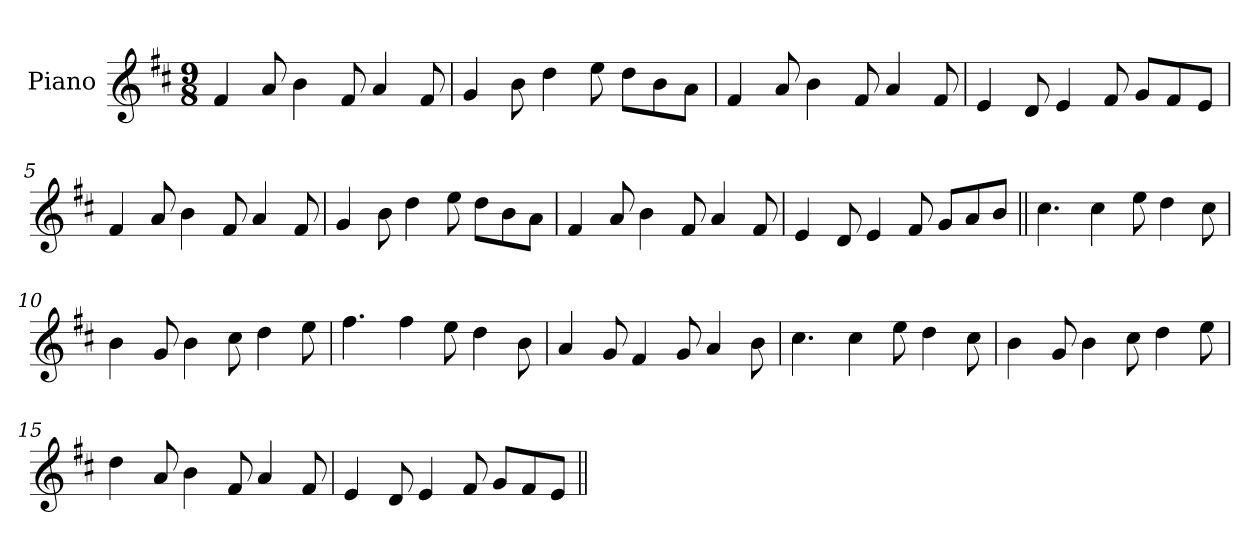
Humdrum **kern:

**kern
*part1
*staff1
*I"Piano
*I'Pno
*clefG2
*k[f#c#]
*D:
*M9/8
=1
4f#/
8a/
4b\
8f#/
4a/
8f#/
=2
4g/
8b\
4dd\
8ee\
8dd\L
8b\
8a\J
=3
4f#/
8a/
4b\
8f#/
4a/
8f#/
=4
4e/
8d/
4e/
8f#/
8g/L
8f#/
8e/J
=5
4f#/
8a/
4b\
8f#/
4a/
8f#/
=6
4g/
8b\
4dd\
8ee\
8dd\L
8b\
8a\J
=7
4f#/
8a/
4b\
8f#/
4a/
8f#/
=8
4e/
8d/
4e/
8f#/
8g/L
8a/
8b/J
=9||
4.cc#\
4cc#\
8ee\
4dd\
8cc#\
=10
4b\
8g/
4b\
8cc#\
4dd\
8ee\
=11
4.ff#\
4ff#\
8ee\
4dd\
8b\
=12
4a/
8g/
4f#/
8g/
4a/
8b\
=13
4.cc#\
4cc#\
8ee\
4dd\
8cc#\
=14
4b\
8g/
4b\
8cc#\
4dd\
8ee\
=15
4dd\
8a/
4b\
8f#/
4a/
8f#/
=16
4e/
8d/
4e/
8f#/
8g/L
8f#/
8e/J
=||
*-
